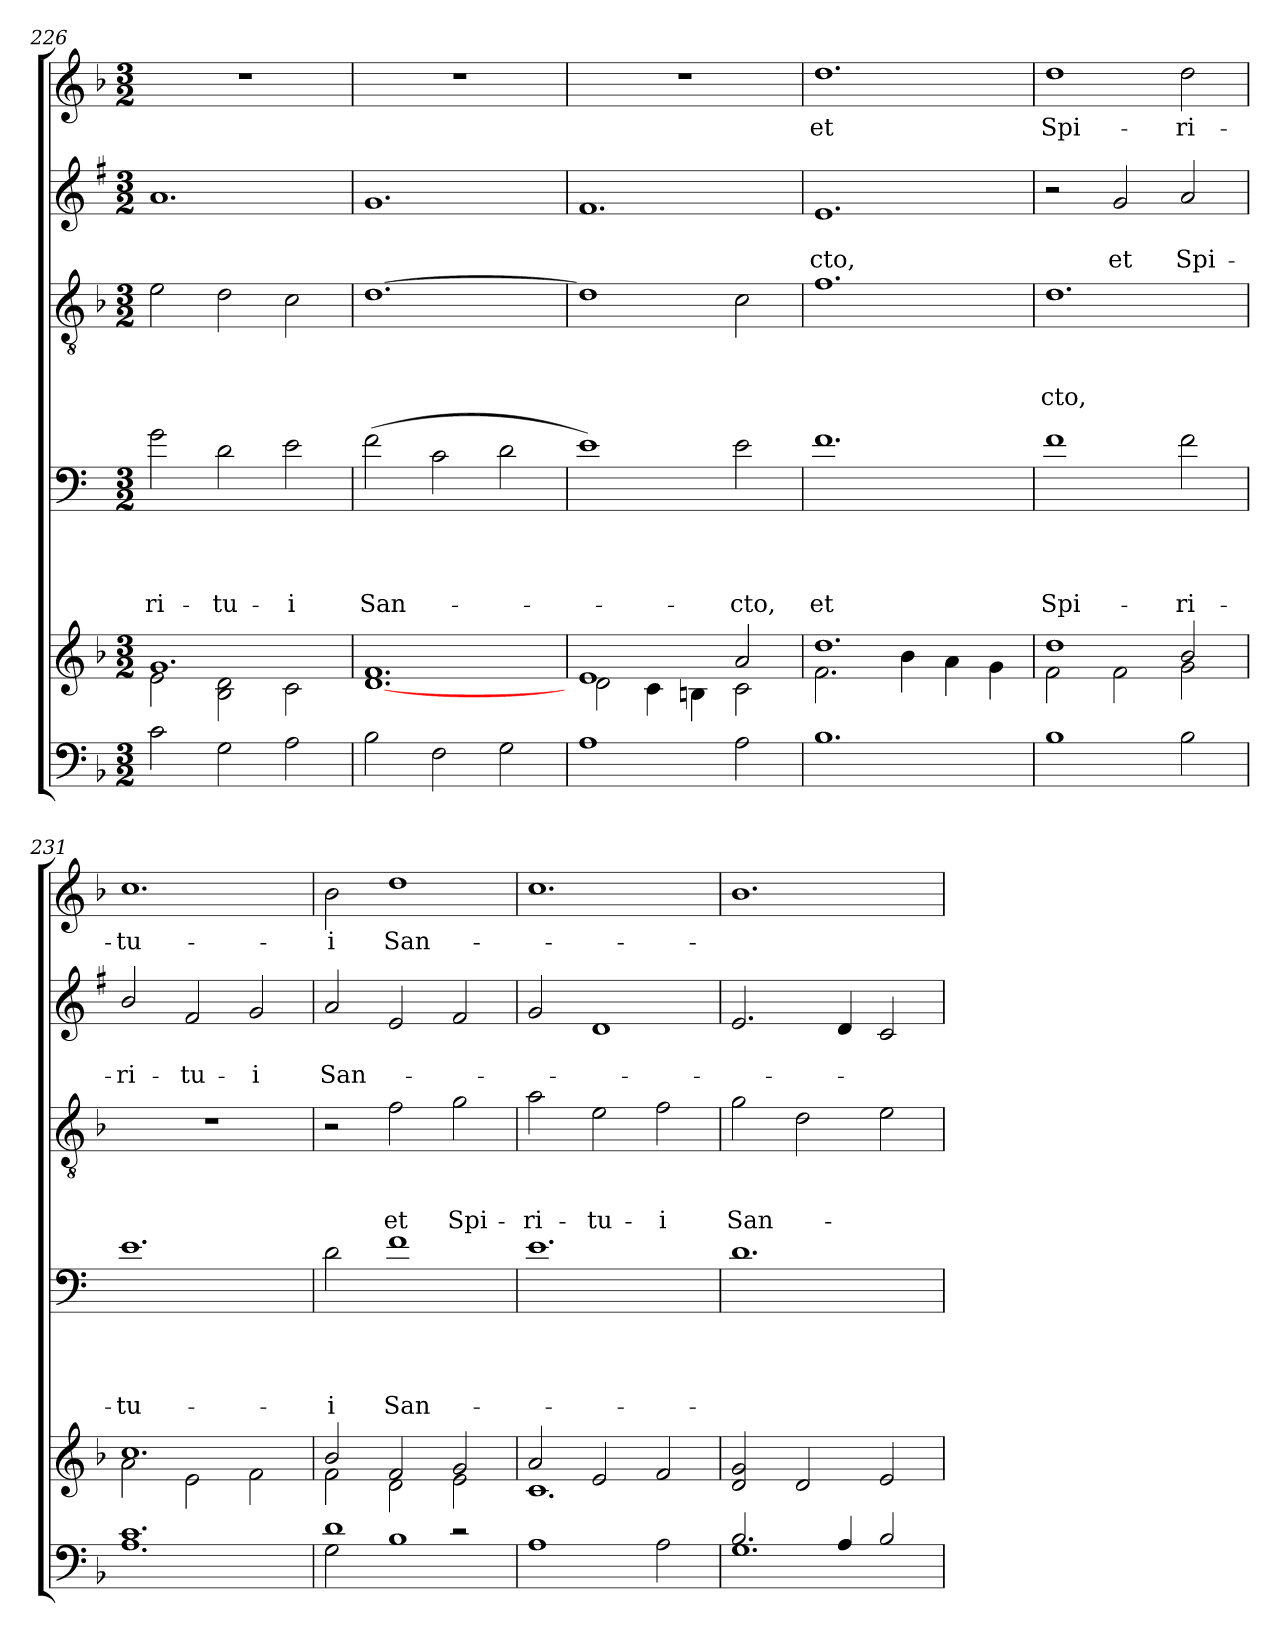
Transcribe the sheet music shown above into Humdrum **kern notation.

**kern	**kern	**kern	**text	**text	**text	**text	**kern	**text	**text	**text	**kern	**text	**text	**kern	**text
*part5	*part5	*part4	*part4	*part4	*part4	*part4	*part3	*part3	*part3	*part3	*part2	*part2	*part2	*part1	*part1
*staff6	*staff5	*staff4	*staff4	*staff4	*staff4	*staff4	*staff3	*staff3	*staff3	*staff3	*staff2	*staff2	*staff2	*staff1	*staff1
!!LO:LB:g=z
*clefF4	*clefG2	*clefF4	*	*	*	*	*clefGv2	*	*	*	*clefG2	*	*	*clefG2	*
*	*	*ITrd4c7	*	*	*	*	*	*	*	*	*ITrd1c2	*	*	*	*
*k[b-]	*k[b-]	*k[b-]	*	*	*	*	*k[b-]	*	*	*	*k[b-]	*	*	*k[b-]	*
*F:	*F:	*F:	*	*	*	*	*F:	*	*	*	*F:	*	*	*F:	*
*M3/2	*M3/2	*M3/2	*	*	*	*	*M3/2	*	*	*	*M3/2	*	*	*M3/2	*
=226	=226	=226	=226	=226	=226	=226	=226	=226	=226	=226	=226	=226	=226	=226	=226
*	*^	*	*	*	*	*	*	*	*	*	*	*	*	*	*
2c\	1.g	2e\	2c\	.	.	.	-ri-	2e\	.	.	.	1.g	.	.	1.r	.
2G\	.	2B-\ 2d\	2G\	.	.	.	-tu-	2d\	.	.	.	.	.	.	.	.
2A\	.	2c\	2A\	.	.	.	-i	2c\	.	.	.	.	.	.	.	.
*	*v	*v	*	*	*	*	*	*	*	*	*	*	*	*	*	*
=227	=227	=227	=227	=227	=227	=227	=227	=227	=227	=227	=227	=227	=227	=227	=227
2B-\	[1.d 1.f	(2B-\	.	.	.	San-	[1.d	.	.	.	1.f	.	.	1.r	.
2F\	.	2F\	.	.	.	.	.	.	.	.	.	.	.	.	.
2G\	.	2G\	.	.	.	.	.	.	.	.	.	.	.	.	.
=228	=228	=228	=228	=228	=228	=228	=228	=228	=228	=228	=228	=228	=228	=228	=228
*	*^	*	*	*	*	*	*	*	*	*	*	*	*	*	*
1A	1e	2d\	1A)	.	.	.	.	1d]	.	.	.	1.e	.	.	1.r	.
.	.	4c\	.	.	.	.	.	.	.	.	.	.	.	.	.	.
.	.	4Bn\	.	.	.	.	.	.	.	.	.	.	.	.	.	.
2A\	2a/	2c\	2A\	.	.	.	-cto,	2c\	.	.	.	.	.	.	.	.
=229	=229	=229	=229	=229	=229	=229	=229	=229	=229	=229	=229	=229	=229	=229	=229	=229
1.B-	1.dd	2.f\	1.B-	.	.	.	et	1.f	.	.	.	1.d	.	-cto,	1.dd	et
.	.	4b-\	.	.	.	.	.	.	.	.	.	.	.	.	.	.
.	.	4a\	.	.	.	.	.	.	.	.	.	.	.	.	.	.
.	.	4g\	.	.	.	.	.	.	.	.	.	.	.	.	.	.
=230	=230	=230	=230	=230	=230	=230	=230	=230	=230	=230	=230	=230	=230	=230	=230	=230
1B-	1dd	2f\	1B-	.	.	.	Spi-	1.d	.	.	-cto,	2r	.	.	1dd	Spi-
.	.	2f\	.	.	.	.	.	.	.	.	.	2f/	.	et	.	.
2B-\	2b-/	2g\	2B-\	.	.	.	-ri-	.	.	.	.	2g/	.	Spi-	2dd\	-ri-
=231	=231	=231	=231	=231	=231	=231	=231	=231	=231	=231	=231	=231	=231	=231	=231	=231
*^	*	*	*	*	*	*	*	*	*	*	*	*	*	*	*	*
1.c	1.A	1.cc	2a\	1.A	.	.	.	-tu-	1.r	.	.	.	2a/	.	-ri-	1.cc	-tu-
.	.	.	2e\	.	.	.	.	.	.	.	.	.	2e/	.	-tu-	.	.
.	.	.	2f\	.	.	.	.	.	.	.	.	.	2f/	.	-i	.	.
=232	=232	=232	=232	=232	=232	=232	=232	=232	=232	=232	=232	=232	=232	=232	=232	=232	=232
1d	2G\	2b-/	2f\	2G\	.	.	.	-i	2r	.	.	.	2g/	.	San-	2b-\	-i
.	1B-	2f/	2d\	1B-	.	.	.	San-	2f\	.	.	et	2d/	.	.	1dd	San-
2rc	.	2g/	2e\	.	.	.	.	.	2g\	.	.	Spi-	2e/	.	.	.	.
*v	*v	*	*	*	*	*	*	*	*	*	*	*	*	*	*	*	*
=233	=233	=233	=233	=233	=233	=233	=233	=233	=233	=233	=233	=233	=233	=233	=233	=233
1A	2a/	1.c	1.A	.	.	.	.	2a\	.	.	-ri-	2f/	.	.	1.cc	.
.	2e/	.	.	.	.	.	.	2e\	.	.	-tu-	1c	.	.	.	.
2A\	2f/	.	.	.	.	.	.	2f\	.	.	-i	.	.	.	.	.
*	*v	*v	*	*	*	*	*	*	*	*	*	*	*	*	*	*
!!LO:PB:g=z
=234	=234	=234	=234	=234	=234	=234	=234	=234	=234	=234	=234	=234	=234	=234	=234
*^	*	*	*	*	*	*	*	*	*	*	*	*	*	*	*
2.B-/	1.G	2d/ 2g/	1.G	.	.	.	.	2g\	.	.	San-	2.d/	.	.	1.b-	.
.	.	2d/	.	.	.	.	.	2d\	.	.	.	.	.	.	.	.
4A/	.	.	.	.	.	.	.	.	.	.	.	4c/	.	.	.	.
2B-/	.	2e/	.	.	.	.	.	2e\	.	.	.	2B-/	.	.	.	.
*v	*v	*	*	*	*	*	*	*	*	*	*	*	*	*	*	*
=	=	=	=	=	=	=	=	=	=	=	=	=	=	=	=
*-	*-	*-	*-	*-	*-	*-	*-	*-	*-	*-	*-	*-	*-	*-	*-
